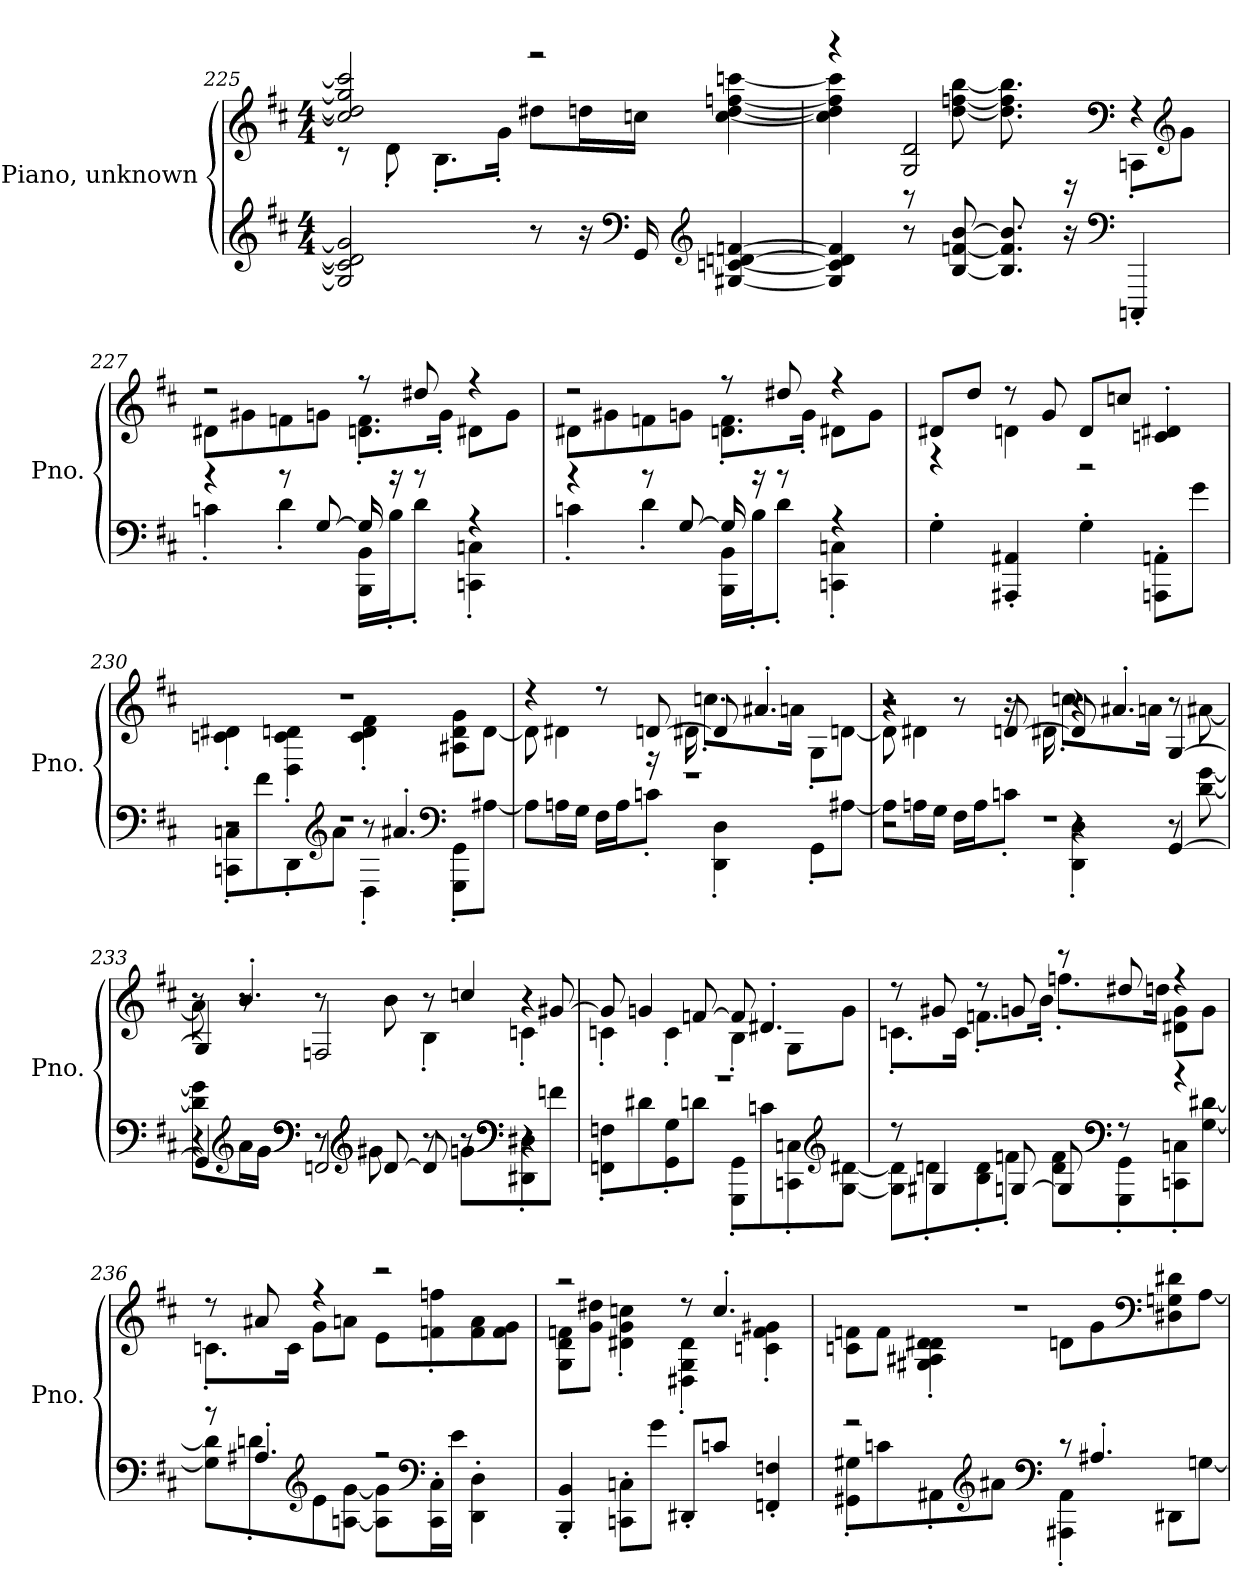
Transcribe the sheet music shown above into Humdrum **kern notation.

**kern	**kern
*part1	*part1
*staff2	*staff1
*I"Piano, unknown	*
*I'Pno.	*
!!LO:LB:g=z
*clefG2	*clefG2
*k[f#c#]	*k[f#c#]
*M4/4	*M4/4
=225	=225
*	*^
2G/] 2c/] 2d#/] 2g/]	2cc/] 2dd#/] 2gg/] 2ccc/]	8r
.	.	8d'\
.	.	8.B'\L
.	.	16g'\Jk
8r	2r	8dd#X\L
16r	.	16ddn\L
*clefF4	*	*
16GG/	.	16ccn\JJ
*clefG2	*	*
[4G#X/ [4cn/ [4dn/ [4fn/	.	[4cc\ [4dd\ [4ffn\ [4cccn\
=226	=226	=226
4G#/] 4c/] 4d/] 4f/]	4r	4cc\] 4dd\] 4ff\] 4ccc\]
8r	2G/ 2d/	8r
[8B/ [8fn/ [8b/	.	[8dd\ [8ffn\ [8bb\
8.B/] 8.f/] 8.b/]	.	8.dd\] 8.ff\] 8.bb\]
16r	.	16r
*clefF4	*clefF4	*
4CCCn'/	4r	8CCn'\L
*	*clefG2	*
.	.	8g\J
!!LO:LB:g=z	!!
=227	=227	=227
*^	*	*
4r	4cn'\	2r	8d#X\L
.	.	.	8g#X\
8r	4d'\	.	8fn\
[8G/	.	.	8gn\J
16G/]	16BBB\ 16BB\LL	8r	8.dn\' 8.f\'L
16r	16B'\J	.	.
8r	8d'\J	8dd#X/	.
.	.	.	16g'\Jk
4r	4CCn\' 4Cn\'	4r	8d#X\L
.	.	.	8g\J
=228	=228	=228	=228
4r	4cn'\	2r	8d#X\L
.	.	.	8g#X\
8r	4d'\	.	8fn\
[8G/	.	.	8gn\J
16G/]	16BBB\ 16BB\LL	8r	8.dn\' 8.f\'L
16r	16B'\J	.	.
8r	8d'\J	8dd#X/	.
.	.	.	16g'\Jk
4r	4CCn\' 4Cn\'	4r	8d#X\L
.	.	.	8g\J
*v	*v	*	*
=229	=229	=229
4G'\	8d#X/L	4r
.	8dd/J	.
4AAA#X/' 4AA#X/'	8r	4dn\
.	8g/	.
4G'\	8d/L	2r
.	8ccn/J	.
8AAAn\' 8AAn\'L	4cn/' 4d#X/'	.
8g\J	.	.
!!LO:PB:g=z	!!
=230	=230	=230
*^	*	*
*	*^	*	*
1r	8CCn\' 8Cn\'L	2r	1r	4cn\' 4d#X\'
.	8f#\	.	.	.
.	8DD'\	.	.	4D\' 4c\' 4dn\'
*clefG2	*	*	*	*
.	8a\J	.	.	.
.	4D'\	8r	.	4c\' 4d\' 4f#\'
.	.	4.a#X'/	.	.
*clefF4	*	*	*	*
.	8GGG\' 8GG\'L	.	.	8A#X\ 8d\ 8g\L
.	[8A#X\J	.	.	[8d\J
*	*v	*v	*	*
=231	=231	=231	=231
1r	8A#\L]	4r	8d\]
.	16An\L	.	4d#X\
.	16G\JJ	.	.
.	16F#\LL	8r	.
.	16A\J	.	.
.	8cn'\J	[8dn/	16r
.	.	.	16d#X\
.	4DD\' 4D\'	8d/]	8.ccn'\L
.	.	4.a#X'/	.
.	.	.	16an\Jk
.	8GG'\L	.	8G'\L
.	[8A#X\J	.	[8dn\J
!!LO:LB:g=z
=232	=232	=232	=232
*	*^	*	*^
1r	8A#\L]	2r	4r	8d\]	2r
.	16An\L	.	.	4d#X\	.
.	16G\JJ	.	.	.	.
.	16F#\LL	.	8r	.	.
.	16A\J	.	.	.	.
.	8cn'\J	.	[8dn/	16r	.
.	.	.	.	16d#X\	.
.	4DD\' 4D\'	4r	8d/]	8.ccn'\L	4r
.	.	.	4.a#X'/	.	.
.	.	.	.	16an\Jk	.
.	8r	[4GG/	.	8r	[4G/
.	[8d\ [8g\	.	.	[8a#X\	.
=233	=233	=233	=233	=233	=233
4r	8d\] 8g\]L	4GG/]	8r	8a#\]	4G/]
*clefG2	*	*	*	*	*
.	16a\L	.	4.b'/	8r	.
.	16g\JJ	.	.	.	.
*clefF4	*	*	*	*	*
8r	8r	2FFn/	.	8r	2Fn/
*clefG2	*	*	*	*	*
[8d/	8g#X\	.	.	8b\	.
8d/]	8r	.	8r	4B'\	.
8r	8gn\L	.	4ccn/	.	.
*clefF4	*	*	*	*	*
4r	8DD#X\' 8D#X\'	4r	.	4cn'\	4r
.	8fn\J	.	[8g#X/	.	.
*	*v	*v	*	*	*
*	*	*	*v	*v
!!LO:LB:g=z
=234	=234	=234	=234
1r	8FFn\' 8Fn\'L	8g#/]	4cn'\
.	8d#X\	4gn/	.
.	8GG\' 8G\'	.	4c'\
.	8dn\J	[8fn/	.
.	8GGG\' 8GG\'L	8f/]	4B'\
.	8cn\	4.d#X'/	.
.	8CCn\' 8Cn\'	.	8G\L
*clefG2	*	*	*
.	[8G\ [8d#X\J	.	8g\J
=235	=235	=235	=235
8r	8G\] 8d#\]L	8r	8.cn'\L
4G#X/	8dn'\	8g#X/	.
.	.	.	16c\Jk
.	8B\' 8d\'	8r	8.fn'\L
[8Gn/	8fn'\J	8gn/	.
.	.	.	16b'\Jk
8G/]	8d\ 8f\L	8r	8.ffn'\L
*clefF4	*	*	*
8r	8GGG\' 8GG\'	8dd#X/	.
.	.	.	16ddn\Jk
4r	8CCn\' 8Cn\'	4r	8d#X\ 8g\L
.	[8G\ [8d#X\J	.	8g\J
!!LO:LB:g=z	!!
=236	=236	=236	=236
8r	8G\] 8d#\]L	8r	8.cn'\L
4.A#X'/	8dn'\	8a#X/	.
.	.	.	16c\Jk
*clefG2	*	*	*
.	8e\	4r	8g\L
.	[8An\ [8g\J	.	8an\J
2r	8A\] 8g\]L	2r	8e\L
*clefF4	*	*	*
.	16CC#\' 16C#\'L	.	8fn\' 8ffn\'
.	16e\JJ	.	.
.	4DD\' 4D\'	.	8f\ 8a\
.	.	.	8f\ 8g\J
*v	*v	*	*
=237	=237	=237
4BBB/' 4BB/'	2r	8G\ 8d\ 8fn\L
.	.	8g\ 8dd#X\J
8CCn\' 8Cn\'L	.	4d#X\' 4g\' 4ccn\'
8g\J	.	.
8DD#X'/L	8r	4D#X\' 4G\' 4d#\'
8cn/J	4.cc'/	.
4FFn/' 4Fn/'	.	4cn\' 4f\' 4g#X\'
!!LO:LB:g=z	!!
=238	=238	=238
*^	*	*
2r	8GG#X\' 8G#X\'L	1r	8cn\ 8fn\L
.	8cn\	.	8f\J
.	8AA#X'\	.	4G#X\' 4A#X\' 4d\' 4d#X\'
*clefG2	*	*	*
.	8a#X\J	.	.
*clefF4	*	*	*
8r	4AAA#X\' 4AA#\'	.	8dn\L
4.A#X'/	.	.	8g\
*	*	*clefF4	*
.	8DD#X\L	.	8D#X\ 8Gn\ 8d#X\
.	[8Gn\J	.	[8A#\J
*v	*v	*	*
*	*v	*v
=	=
*-	*-
